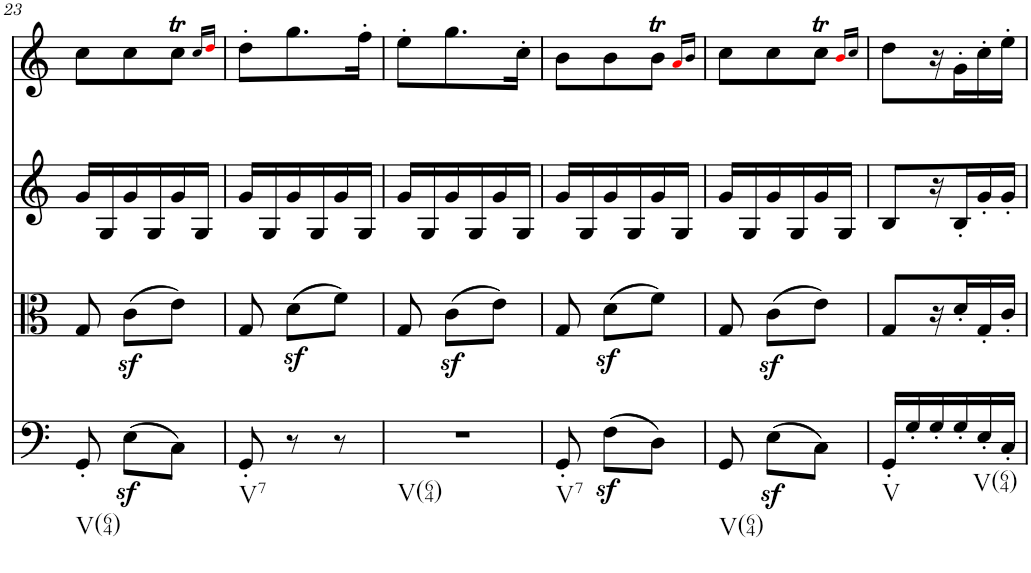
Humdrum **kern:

**kern	**kern	**kern	**kern
*part4	*part3	*part2	*part1
*staff4	*staff3	*staff2	*staff1
*I"Violoncello	*I"Viola	*I"Violin II	*I"Violin I
!!LO:PB:g=z
*clefF4	*clefC3	*clefG2	*clefG2
*k[]	*k[]	*k[]	*k[]
*M3/8	*M3/8	*M3/8	*M3/8
=23	=23	=23	=23
!LO:TX:b:t=V(64)	!	!	!
8GG'/	8G/	16g/LL	8cc\L
.	.	16G/	.
(8Ez<\L	(8cz<\L	16g/	8cc\
.	.	16G/	.
8C\J)	8e\J)	16g/	8ccT\J
.	.	16G/JJ	.
.	.	.	16qcc/LL
.	.	.	16qddi/JJ
=24	=24	=24	=24
!LO:TX:b:t=V7	!	!	!
8GG'/	8G/	16g/LL	8dd'\L
.	.	16G/	.
8r	(8dz<\L	16g/	8.gg\
.	.	16G/	.
8r	8f\J)	16g/	.
.	.	16G/JJ	16ff'\Jk
=25	=25	=25	=25
!LO:TX:b:t=V(64)	!	!	!
4.r	8G/	16g/LL	8ee'\L
.	.	16G/	.
.	(8cz<\L	16g/	8.gg\
.	.	16G/	.
.	8e\J)	16g/	.
.	.	16G/JJ	16cc'\Jk
=26	=26	=26	=26
!LO:TX:b:t=V7	!	!	!
8GG'/	8G/	16g/LL	8b\L
.	.	16G/	.
(8Fz<\L	(8dz<\L	16g/	8b\
.	.	16G/	.
8D\J)	8f\J)	16g/	8bt\J
.	.	16G/JJ	.
.	.	.	16qai/LL
.	.	.	16qb/JJ
=27	=27	=27	=27
!LO:TX:b:t=V(64)	!	!	!
8GG/	8G/	16g/LL	8cc\L
.	.	16G/	.
(8Ez<\L	(8cz<\L	16g/	8cc\
.	.	16G/	.
8C\J)	8e\J)	16g/	8ccT\J
.	.	16G/JJ	.
.	.	.	16qbi/LL
.	.	.	16qcc/JJ
=28	=28	=28	=28
!LO:TX:b:t=V	!	!	!
16GG'/LL	8G/L	8B/L	8dd\L
16G'/	.	.	.
16G'/	16r	16r	16r
16G'/	16d'/	16B'/	16g'\
!LO:TX:b:t=V(64)	!	!	!
16E'/	16G'/	16g'/	16cc'\
16C'/JJ	16c'/JJ	16g'/JJ	16ee'\JJ
=	=	=	=
*-	*-	*-	*-
